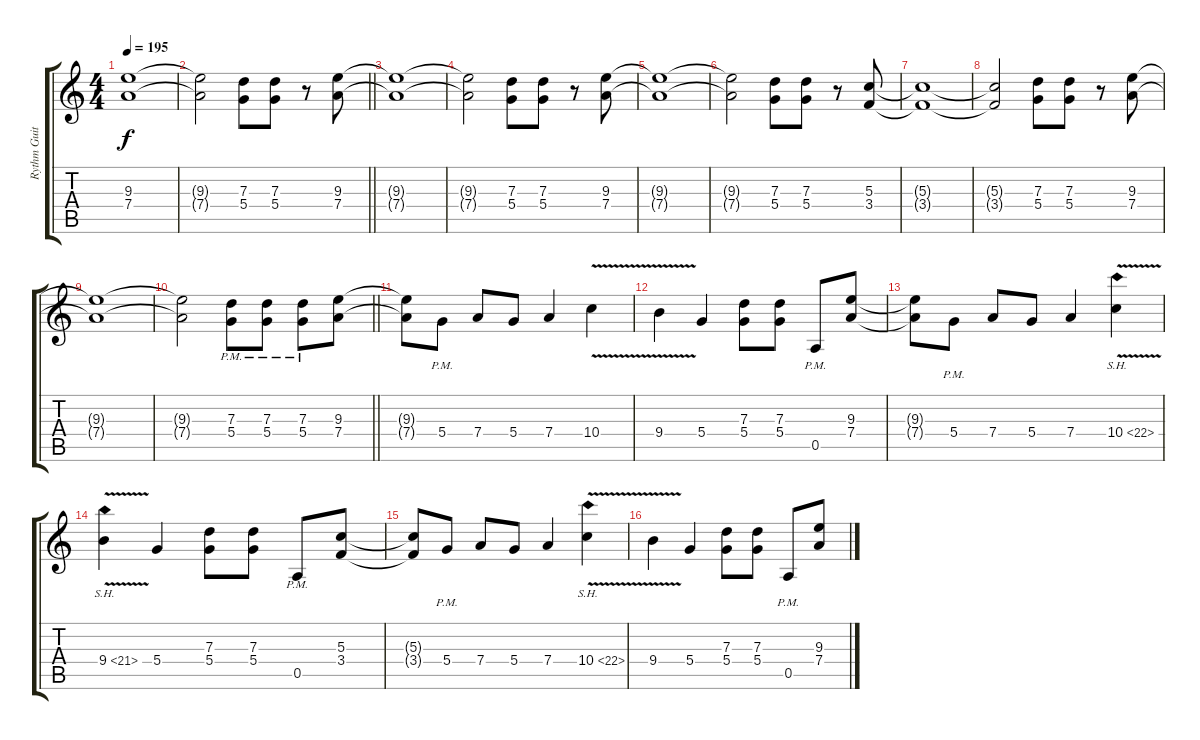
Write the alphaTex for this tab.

\track ("Rythm Guitar" "Rythm Guit") {instrument distortionguitar}
\staff {score tabs}
\tuning (E4 B3 G3 D3 A2 E2) {hide}
\ts (4 4)
\tempo 195
\clef g2
\ks c
(9.3{t} 7.4{t}).1{dy f} |
\barLineRight lightlight
(9.3{t} 7.4{t}).2 (7.3 5.4).8 (7.3 5.4).8 r.8 (9.3 7.4).8 |
(9.3{t} 7.4{t}).1 |
(9.3{t} 7.4{t}).2 (7.3 5.4).8 (7.3 5.4).8 r.8 (9.3 7.4).8 |
(9.3{t} 7.4{t}).1 |
(9.3{t} 7.4{t}).2 (7.3 5.4).8 (7.3 5.4).8 r.8 (5.3 3.4).8 |
(5.3{t} 3.4{t}).1 |
(5.3{t} 3.4{t}).2 (7.3 5.4).8 (7.3 5.4).8 r.8 (9.3 7.4).8 |
(9.3{t} 7.4{t}).1 |
\barLineRight lightlight
(9.3{t} 7.4{t}).2 (7.3{pm} 5.4{pm}).8 (7.3{pm} 5.4{pm}).8 (7.3{pm} 5.4{pm}).8 (9.3 7.4).8 |
\section ("" "")
(9.3{t} 7.4{t}).8 5.4{pm}.8 7.4.8 5.4.8 7.4.4 10.4{v}.4 |
9.4{v}.4 5.4.4 (7.3 5.4).8 (7.3 5.4).8 0.5{pm}.8 (9.3 7.4).8 |
(9.3{t} 7.4{t}).8 5.4{pm}.8 7.4.8 5.4.8 7.4.4 10.4{sh 12 v}.4 |
9.4{sh 12 v}.4 5.4.4 (7.3 5.4).8 (7.3 5.4).8 0.5{pm}.8 (5.3 3.4).8 |
(5.3{t} 3.4{t}).8 5.4{pm}.8 7.4.8 5.4.8 7.4.4 10.4{sh 12 v}.4 |
9.4{v}.4 5.4.4 (7.3 5.4).8 (7.3 5.4).8 0.5{pm}.8 (9.3 7.4).8
